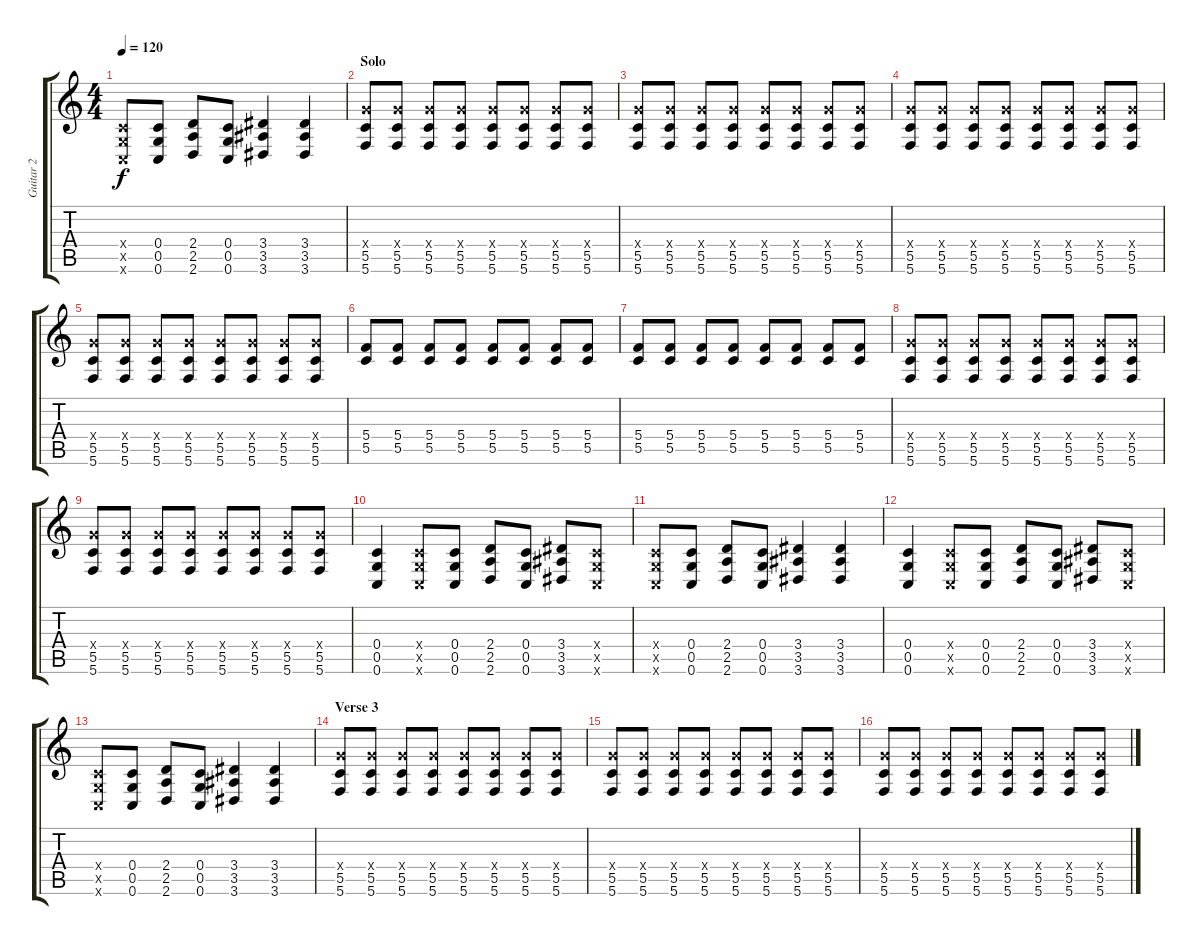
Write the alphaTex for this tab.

\track ("Guitar 2" "Guitar 2") {instrument distortionguitar}
\staff {score tabs}
\tuning (D4 A3 F3 C3 G2 C2) {hide}
\ts (4 4)
\tempo 120
\clef g2
\ks c
(0.4{x} 0.5{x} 0.6{x}).8{dy f} (0.4 0.5 0.6).8 (2.4 2.5 2.6).8 (0.4 0.5 0.6).8 (3.4 3.5 3.6).4 (3.4 3.5 3.6).4 |
\section ("" "Solo")
(7.4{x} 5.5 5.6).8{volume 9} (7.4{x} 5.5 5.6).8 (7.4{x} 5.5 5.6).8 (7.4{x} 5.5 5.6).8 (7.4{x} 5.5 5.6).8 (7.4{x} 5.5 5.6).8 (7.4{x} 5.5 5.6).8 (7.4{x} 5.5 5.6).8 |
(7.4{x} 5.5 5.6).8 (7.4{x} 5.5 5.6).8 (7.4{x} 5.5 5.6).8 (7.4{x} 5.5 5.6).8 (7.4{x} 5.5 5.6).8 (7.4{x} 5.5 5.6).8 (7.4{x} 5.5 5.6).8 (7.4{x} 5.5 5.6).8 |
(7.4{x} 5.5 5.6).8 (7.4{x} 5.5 5.6).8 (7.4{x} 5.5 5.6).8 (7.4{x} 5.5 5.6).8 (7.4{x} 5.5 5.6).8 (7.4{x} 5.5 5.6).8 (7.4{x} 5.5 5.6).8 (7.4{x} 5.5 5.6).8 |
(7.4{x} 5.5 5.6).8 (7.4{x} 5.5 5.6).8 (7.4{x} 5.5 5.6).8 (7.4{x} 5.5 5.6).8 (7.4{x} 5.5 5.6).8 (7.4{x} 5.5 5.6).8 (7.4{x} 5.5 5.6).8 (7.4{x} 5.5 5.6).8 |
(5.4 5.5).8 (5.4 5.5).8 (5.4 5.5).8 (5.4 5.5).8 (5.4 5.5).8 (5.4 5.5).8 (5.4 5.5).8 (5.4 5.5).8 |
(5.4 5.5).8 (5.4 5.5).8 (5.4 5.5).8 (5.4 5.5).8 (5.4 5.5).8 (5.4 5.5).8 (5.4 5.5).8 (5.4 5.5).8 |
(7.4{x} 5.5 5.6).8 (7.4{x} 5.5 5.6).8 (7.4{x} 5.5 5.6).8 (7.4{x} 5.5 5.6).8 (7.4{x} 5.5 5.6).8 (7.4{x} 5.5 5.6).8 (7.4{x} 5.5 5.6).8 (7.4{x} 5.5 5.6).8 |
(7.4{x} 5.5 5.6).8 (7.4{x} 5.5 5.6).8 (7.4{x} 5.5 5.6).8 (7.4{x} 5.5 5.6).8 (7.4{x} 5.5 5.6).8 (7.4{x} 5.5 5.6).8 (7.4{x} 5.5 5.6).8 (7.4{x} 5.5 5.6).8 |
(0.4 0.5 0.6).4{volume 13} (0.4{x} 0.5{x} 0.6{x}).8 (0.4 0.5 0.6).8 (2.4 2.5 2.6).8 (0.4 0.5 0.6).8 (3.4 3.5 3.6).8 (0.4{x} 0.5{x} 0.6{x}).8 |
(0.4{x} 0.5{x} 0.6{x}).8 (0.4 0.5 0.6).8 (2.4 2.5 2.6).8 (0.4 0.5 0.6).8 (3.4 3.5 3.6).4 (3.4 3.5 3.6).4 |
(0.4 0.5 0.6).4 (0.4{x} 0.5{x} 0.6{x}).8 (0.4 0.5 0.6).8 (2.4 2.5 2.6).8 (0.4 0.5 0.6).8 (3.4 3.5 3.6).8 (0.4{x} 0.5{x} 0.6{x}).8 |
(0.4{x} 0.5{x} 0.6{x}).8 (0.4 0.5 0.6).8 (2.4 2.5 2.6).8 (0.4 0.5 0.6).8 (3.4 3.5 3.6).4 (3.4 3.5 3.6).4 |
\section ("" "Verse 3")
(7.4{x} 5.5 5.6).8 (7.4{x} 5.5 5.6).8 (7.4{x} 5.5 5.6).8 (7.4{x} 5.5 5.6).8 (7.4{x} 5.5 5.6).8 (7.4{x} 5.5 5.6).8 (7.4{x} 5.5 5.6).8 (7.4{x} 5.5 5.6).8 |
(7.4{x} 5.5 5.6).8 (7.4{x} 5.5 5.6).8 (7.4{x} 5.5 5.6).8 (7.4{x} 5.5 5.6).8 (7.4{x} 5.5 5.6).8 (7.4{x} 5.5 5.6).8 (7.4{x} 5.5 5.6).8 (7.4{x} 5.5 5.6).8 |
(7.4{x} 5.5 5.6).8 (7.4{x} 5.5 5.6).8 (7.4{x} 5.5 5.6).8 (7.4{x} 5.5 5.6).8 (7.4{x} 5.5 5.6).8 (7.4{x} 5.5 5.6).8 (7.4{x} 5.5 5.6).8 (7.4{x} 5.5 5.6).8
